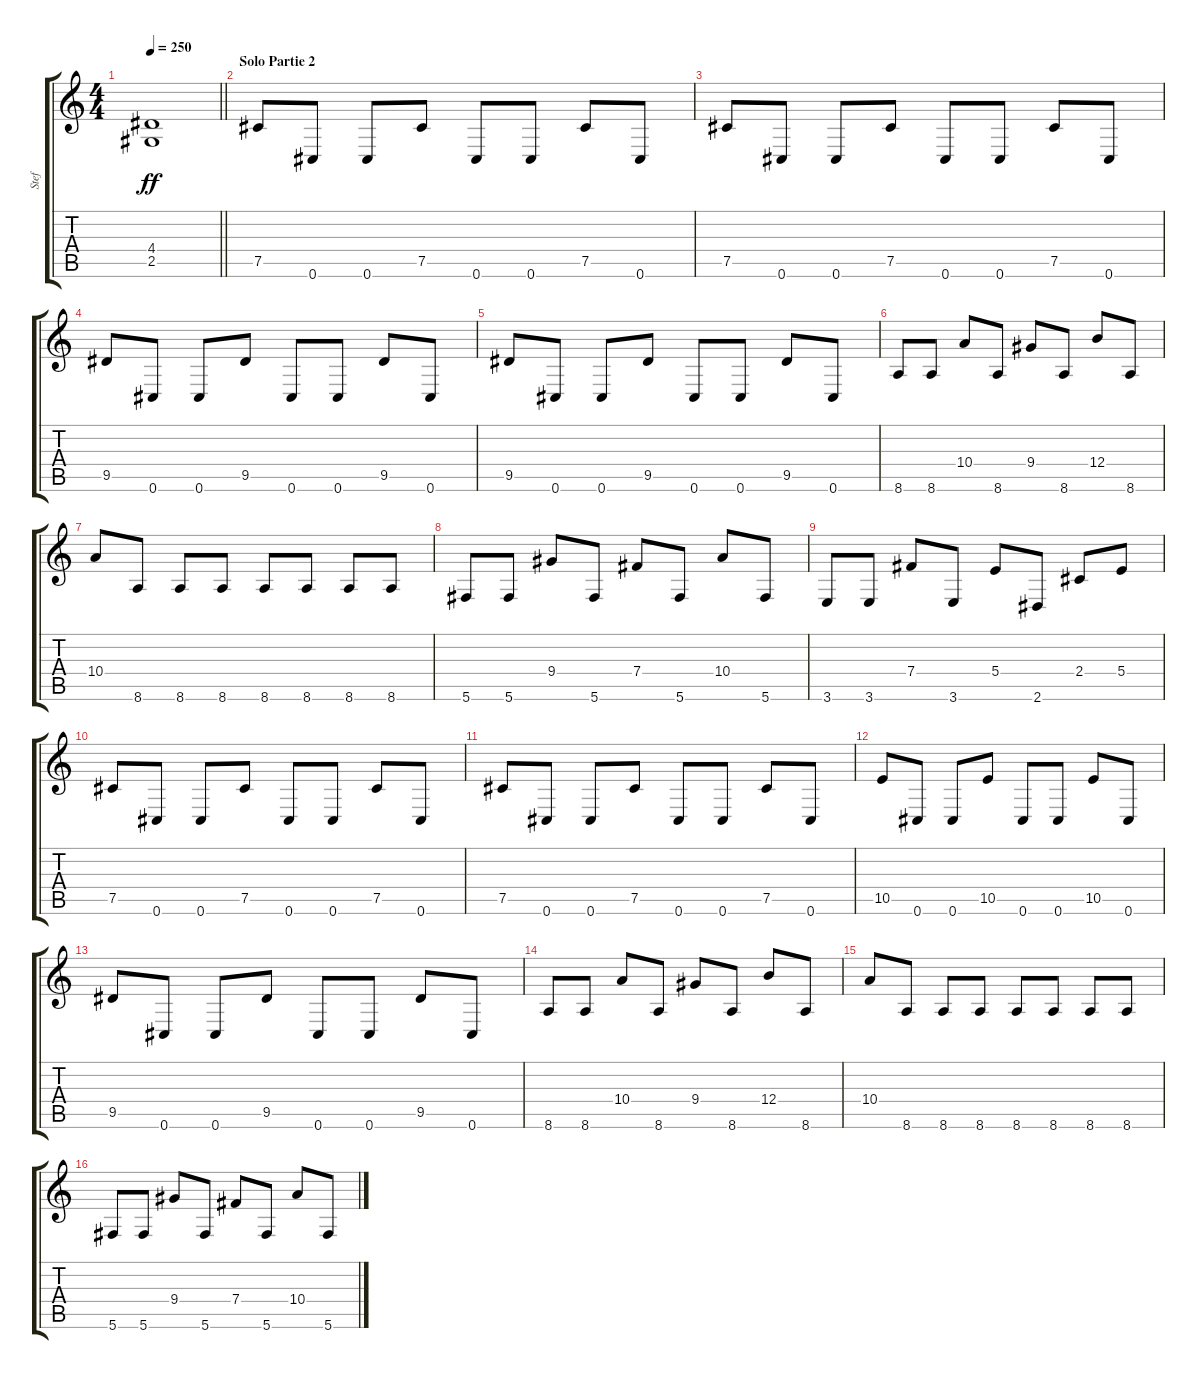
\track ("Stef" "Stef") {instrument distortionguitar}
\staff {score tabs}
\tuning (Db4 Ab3 E3 B2 Gb2 Db2) {hide}
\ts (4 4)
\tempo 250
\clef g2
\barLineRight lightlight
\ks c
(4.4 2.5).1{dy ff} |
\section ("" "Solo Partie 2")
7.5.8 0.6.8 0.6.8 7.5.8 0.6.8 0.6.8 7.5.8 0.6.8 |
7.5.8 0.6.8 0.6.8 7.5.8 0.6.8 0.6.8 7.5.8 0.6.8 |
9.5.8 0.6.8 0.6.8 9.5.8 0.6.8 0.6.8 9.5.8 0.6.8 |
9.5.8 0.6.8 0.6.8 9.5.8 0.6.8 0.6.8 9.5.8 0.6.8 |
8.6.8 8.6.8 10.4.8 8.6.8 9.4.8 8.6.8 12.4.8 8.6.8 |
10.4.8 8.6.8 8.6.8 8.6.8 8.6.8 8.6.8 8.6.8 8.6.8 |
5.6.8 5.6.8 9.4.8 5.6.8 7.4.8 5.6.8 10.4.8 5.6.8 |
3.6.8 3.6.8 7.4.8 3.6.8 5.4.8 2.6.8 2.4.8 5.4.8 |
7.5.8 0.6.8 0.6.8 7.5.8 0.6.8 0.6.8 7.5.8 0.6.8 |
7.5.8 0.6.8 0.6.8 7.5.8 0.6.8 0.6.8 7.5.8 0.6.8 |
10.5.8 0.6.8 0.6.8 10.5.8 0.6.8 0.6.8 10.5.8 0.6.8 |
9.5.8 0.6.8 0.6.8 9.5.8 0.6.8 0.6.8 9.5.8 0.6.8 |
8.6.8 8.6.8 10.4.8 8.6.8 9.4.8 8.6.8 12.4.8 8.6.8 |
10.4.8 8.6.8 8.6.8 8.6.8 8.6.8 8.6.8 8.6.8 8.6.8 |
5.6.8 5.6.8 9.4.8 5.6.8 7.4.8 5.6.8 10.4.8 5.6.8
